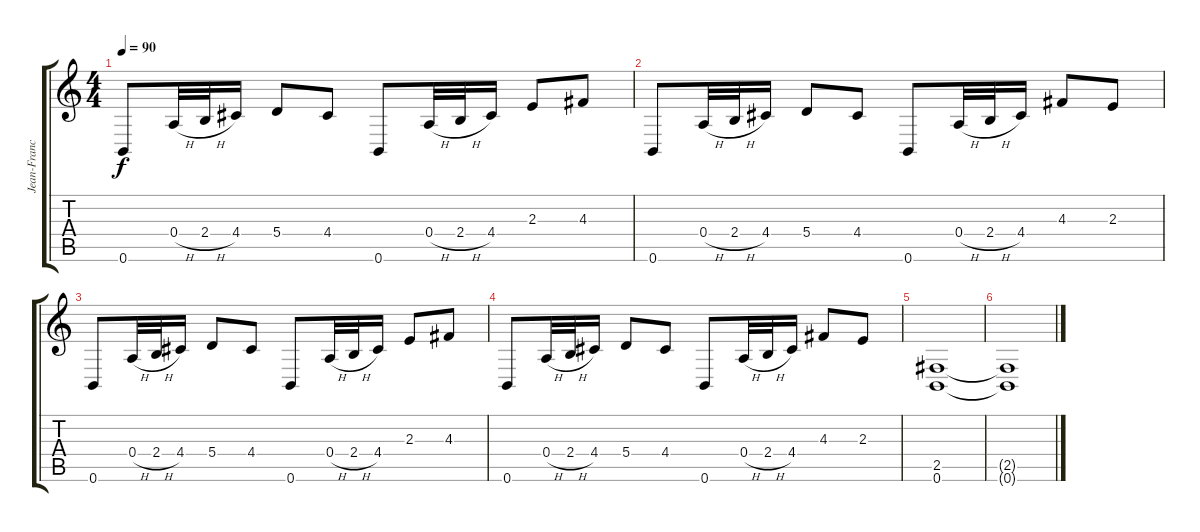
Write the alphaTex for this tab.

\track ("Jean-Francois Dagenals (Rhythm)" "Jean-Franc") {instrument distortionguitar}
\staff {score tabs}
\tuning (B3 Gb3 D3 A2 E2 B1) {hide}
\ts (4 4)
\tempo 90
\clef g2
\ks c
0.6.8{dy f} 0.4{h}.32 2.4{h}.32 4.4.16 5.4.8 4.4.8 0.6.8 0.4{h}.32 2.4{h}.32 4.4.16 2.3.8 4.3.8 |
0.6.8 0.4{h}.32 2.4{h}.32 4.4.16 5.4.8 4.4.8 0.6.8 0.4{h}.32 2.4{h}.32 4.4.16 4.3.8 2.3.8 |
0.6.8 0.4{h}.32 2.4{h}.32 4.4.16 5.4.8 4.4.8 0.6.8 0.4{h}.32 2.4{h}.32 4.4.16 2.3.8 4.3.8 |
0.6.8 0.4{h}.32 2.4{h}.32 4.4.16 5.4.8 4.4.8 0.6.8 0.4{h}.32 2.4{h}.32 4.4.16 4.3.8 2.3.8 |
(2.5 0.6).1{volume 0} |
(2.5{t} 0.6{t}).1
